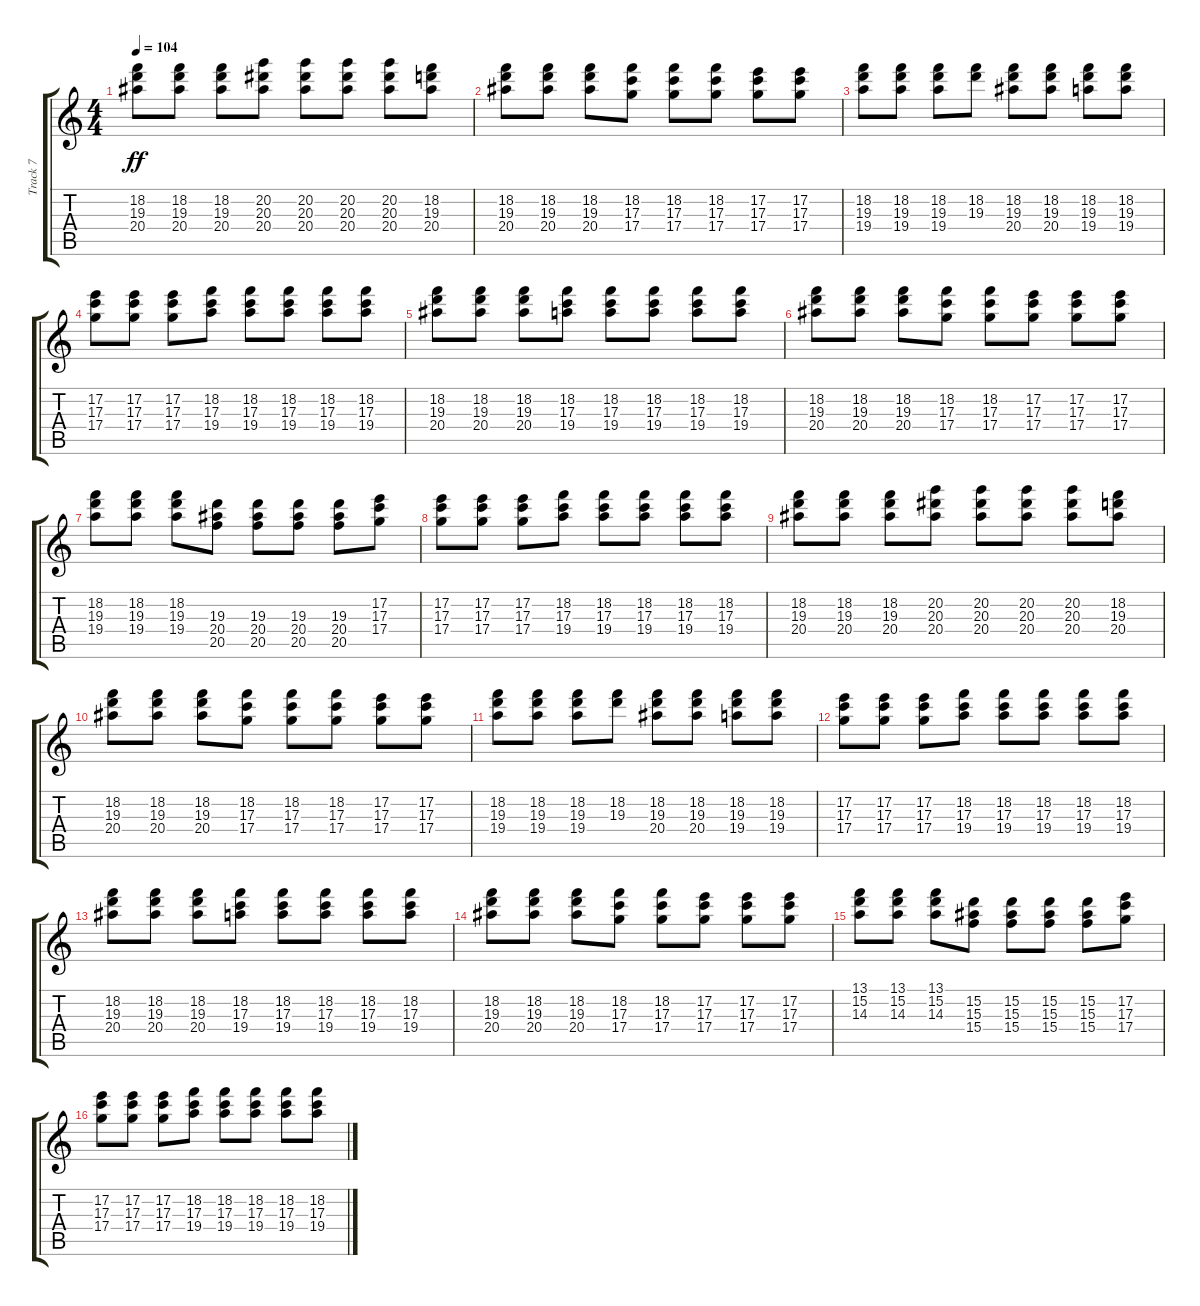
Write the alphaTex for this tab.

\track ("Track 7" "Track 7") {instrument acousticguitarsteel}
\staff {score tabs}
\tuning (E4 B3 G3 D3 A2 E2) {hide}
\ts (4 4)
\tempo 104
\clef g2
\ks c
(18.2 19.3 20.4).8{dy ff} (18.2 19.3 20.4).8 (18.2 19.3 20.4).8 (20.2 20.3 20.4).8 (20.2 20.3 20.4).8 (20.2 20.3 20.4).8 (20.2 20.3 20.4).8 (18.2 19.3 20.4).8 |
(18.2 19.3 20.4).8 (18.2 19.3 20.4).8 (18.2 19.3 20.4).8 (18.2 17.3 17.4).8 (18.2 17.3 17.4).8 (18.2 17.3 17.4).8 (17.2 17.3 17.4).8 (17.2 17.3 17.4).8 |
(18.2 19.3 19.4).8 (18.2 19.3 19.4).8 (18.2 19.3 19.4).8 (18.2 19.3).8 (18.2 19.3 20.4).8 (18.2 19.3 20.4).8 (18.2 19.3 19.4).8 (18.2 19.3 19.4).8 |
(17.2 17.3 17.4).8 (17.2 17.3 17.4).8 (17.2 17.3 17.4).8 (18.2 17.3 19.4).8 (18.2 17.3 19.4).8 (18.2 17.3 19.4).8 (18.2 17.3 19.4).8 (18.2 17.3 19.4).8 |
(18.2 19.3 20.4).8 (18.2 19.3 20.4).8 (18.2 19.3 20.4).8 (18.2 17.3 19.4).8 (18.2 17.3 19.4).8 (18.2 17.3 19.4).8 (18.2 17.3 19.4).8 (18.2 17.3 19.4).8 |
(18.2 19.3 20.4).8 (18.2 19.3 20.4).8 (18.2 19.3 20.4).8 (18.2 17.3 17.4).8 (18.2 17.3 17.4).8 (17.2 17.3 17.4).8 (17.2 17.3 17.4).8 (17.2 17.3 17.4).8 |
(18.2 19.3 19.4).8 (18.2 19.3 19.4).8 (18.2 19.3 19.4).8 (19.3 20.4 20.5).8 (19.3 20.4 20.5).8 (19.3 20.4 20.5).8 (19.3 20.4 20.5).8 (17.2 17.3 17.4).8 |
(17.2 17.3 17.4).8 (17.2 17.3 17.4).8 (17.2 17.3 17.4).8 (18.2 17.3 19.4).8 (18.2 17.3 19.4).8 (18.2 17.3 19.4).8 (18.2 17.3 19.4).8 (18.2 17.3 19.4).8 |
(18.2 19.3 20.4).8 (18.2 19.3 20.4).8 (18.2 19.3 20.4).8 (20.2 20.3 20.4).8 (20.2 20.3 20.4).8 (20.2 20.3 20.4).8 (20.2 20.3 20.4).8 (18.2 19.3 20.4).8 |
(18.2 19.3 20.4).8 (18.2 19.3 20.4).8 (18.2 19.3 20.4).8 (18.2 17.3 17.4).8 (18.2 17.3 17.4).8 (18.2 17.3 17.4).8 (17.2 17.3 17.4).8 (17.2 17.3 17.4).8 |
(18.2 19.3 19.4).8 (18.2 19.3 19.4).8 (18.2 19.3 19.4).8 (18.2 19.3).8 (18.2 19.3 20.4).8 (18.2 19.3 20.4).8 (18.2 19.3 19.4).8 (18.2 19.3 19.4).8 |
(17.2 17.3 17.4).8 (17.2 17.3 17.4).8 (17.2 17.3 17.4).8 (18.2 17.3 19.4).8 (18.2 17.3 19.4).8 (18.2 17.3 19.4).8 (18.2 17.3 19.4).8 (18.2 17.3 19.4).8 |
(18.2 19.3 20.4).8 (18.2 19.3 20.4).8 (18.2 19.3 20.4).8 (18.2 17.3 19.4).8 (18.2 17.3 19.4).8 (18.2 17.3 19.4).8 (18.2 17.3 19.4).8 (18.2 17.3 19.4).8 |
(18.2 19.3 20.4).8 (18.2 19.3 20.4).8 (18.2 19.3 20.4).8 (18.2 17.3 17.4).8 (18.2 17.3 17.4).8 (17.2 17.3 17.4).8 (17.2 17.3 17.4).8 (17.2 17.3 17.4).8 |
(13.1 15.2 14.3).8{instrument lead2sawtooth} (13.1 15.2 14.3).8 (13.1 15.2 14.3).8 (15.2 15.3 15.4).8 (15.2 15.3 15.4).8 (15.2 15.3 15.4).8 (15.2 15.3 15.4).8 (17.2 17.3 17.4).8 |
(17.2 17.3 17.4).8 (17.2 17.3 17.4).8 (17.2 17.3 17.4).8 (18.2 17.3 19.4).8 (18.2 17.3 19.4).8 (18.2 17.3 19.4).8 (18.2 17.3 19.4).8 (18.2 17.3 19.4).8
